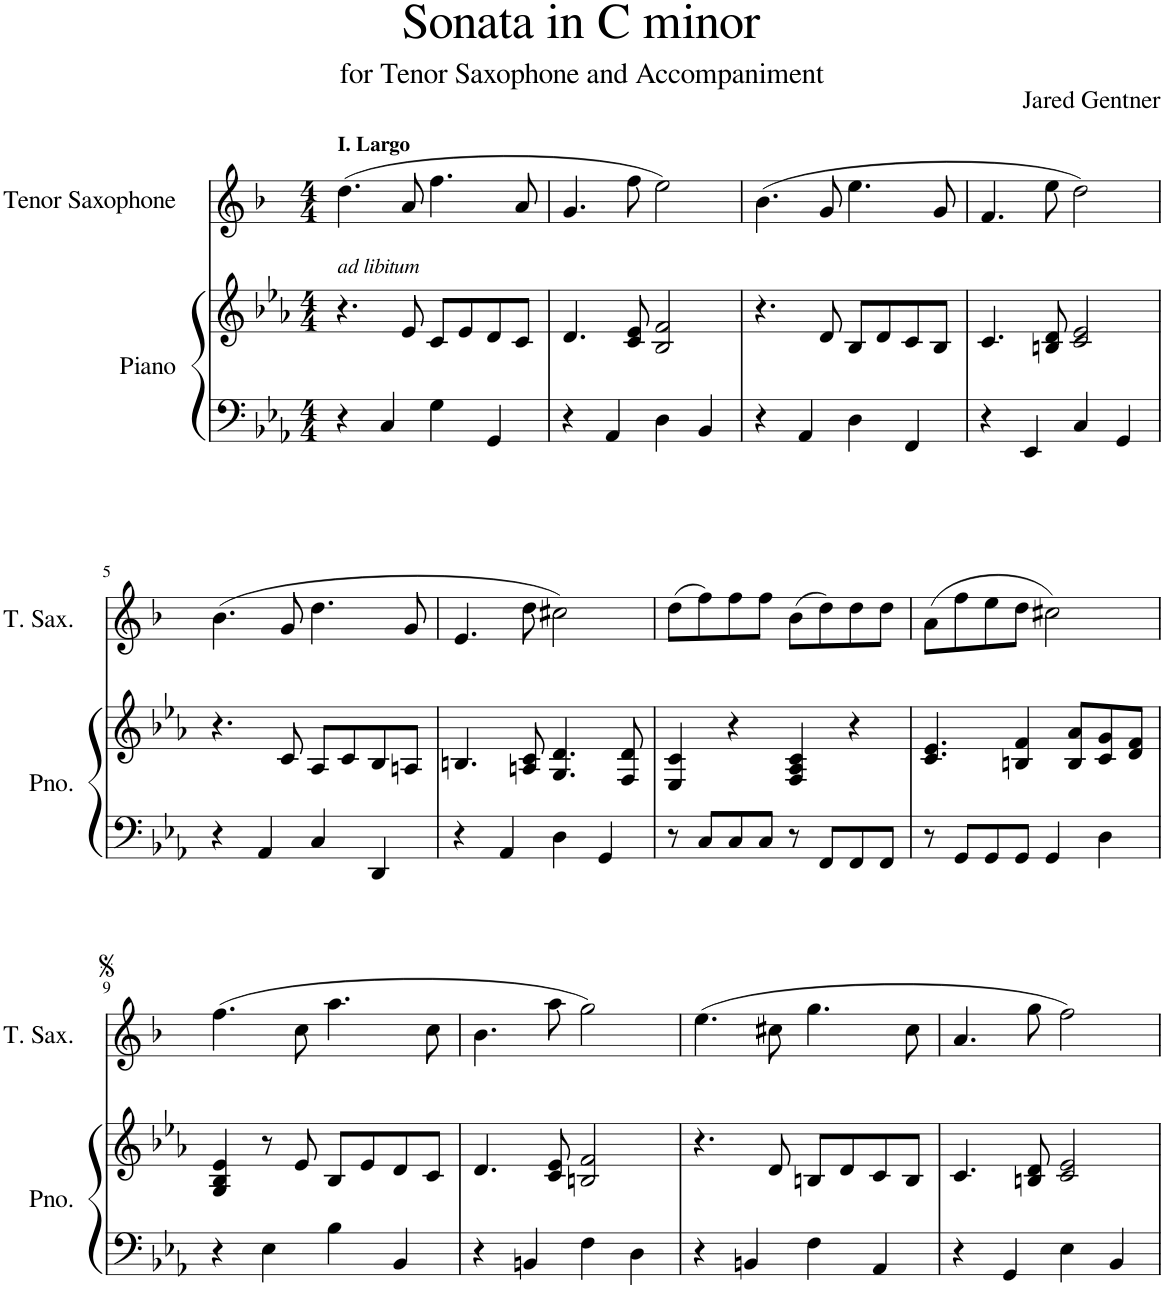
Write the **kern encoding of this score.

**kern	**kern	**kern
*part2	*part2	*part1
*staff3	*staff2	*staff1
*I"Piano	*	*I"Tenor Saxophone
*I'Pno.	*	*I'T. Sax.
*clefF4	*clefG2	*clefG2
*	*	*Trd8c14
*k[b-e-a-]	*k[b-e-a-]	*k[b-]
*M4/4	*M4/4	*M4/4
=1	=1	=1
!	!	!LO:TX:b:i:t=ad libitum
!	!	!LO:TX:a:B:t=I. Largo
4r	4.r	(4.dd\
4C/	.	.
.	8e-/	8a/
4G\	8c/L	4.ff\
.	8e-/	.
4GG/	8d/	.
.	8c/J	8a/
=2	=2	=2
4r	4.d/	4.g/
4AA-/	.	.
.	8c/ 8e-/	8ff\
4D\	2B-/ 2f/	2ee\)
4BB-/	.	.
=3	=3	=3
4r	4.r	(4.b-\
4AA-/	.	.
.	8d/	8g/
4D\	8B-/L	4.ee\
.	8d/	.
4FF/	8c/	.
.	8B-/J	8g/
=4	=4	=4
4r	4.c/	4.f/
4EE-/	.	.
.	8Bn/ 8d/	8ee\
4C/	2c/ 2e-/	2dd\)
4GG/	.	.
!!LO:LB:g=z
=5	=5	=5
4r	4.r	(4.b-\
4AA-/	.	.
.	8c/	8g/
4C/	8A-/L	4.dd\
.	8c/	.
4DD/	8B-/	.
.	8An/J	8g/
=6	=6	=6
4r	4.Bn/	4.e/
4AA-/	.	.
.	8An/ 8c/	8dd\
4D\	4.G/ 4.d/	2cc#X\)
4GG/	.	.
.	8F/ 8d/	.
=7	=7	=7
8r	4E-/ 4c/	(8dd\L
8C/L	.	8ff\)
8C/	4r	8ff\
8C/J	.	8ff\J
8r	4F/ 4A-/ 4c/	(8b-\L
8FF/L	.	8dd\)
8FF/	4r	8dd\
8FF/J	.	8dd\J
=8	=8	=8
8r	4.c/ 4.e-/	(8a\L
8GG/L	.	8ff\
8GG/	.	8ee\
8GG/J	4Bn/ 4f/	8dd\J
4GG/	.	2cc#X\)
.	8B/ 8a-/L	.
4D\	8c/ 8g/	.
.	8d/ 8f/J	.
!!LO:LB:g=z
=9	=9	=9
4r	4G/ 4B-/ 4e-/	(4.ff\
4E-\	8r	.
.	8e-/	8cc\
4B-\	8B-/L	4.aa\
.	8e-/	.
4BB-/	8d/	.
.	8c/J	8cc\
=10	=10	=10
4r	4.d/	4.b-\
4BBn/	.	.
.	8c/ 8e-/	8aa\
4F\	2Bn/ 2f/	2gg\)
4D\	.	.
=11	=11	=11
4r	4.r	(4.ee\
4BBn/	.	.
.	8d/	8cc#X\
4F\	8Bn/L	4.gg\
.	8d/	.
4AA-/	8c/	.
.	8B/J	8cc#\
=12	=12	=12
4r	4.c/	4.a/
4GG/	.	.
.	8Bn/ 8d/	8gg\
4E-\	2c/ 2e-/	2ff\)
4BB-/	.	.
=	=	=
*-	*-	*-
